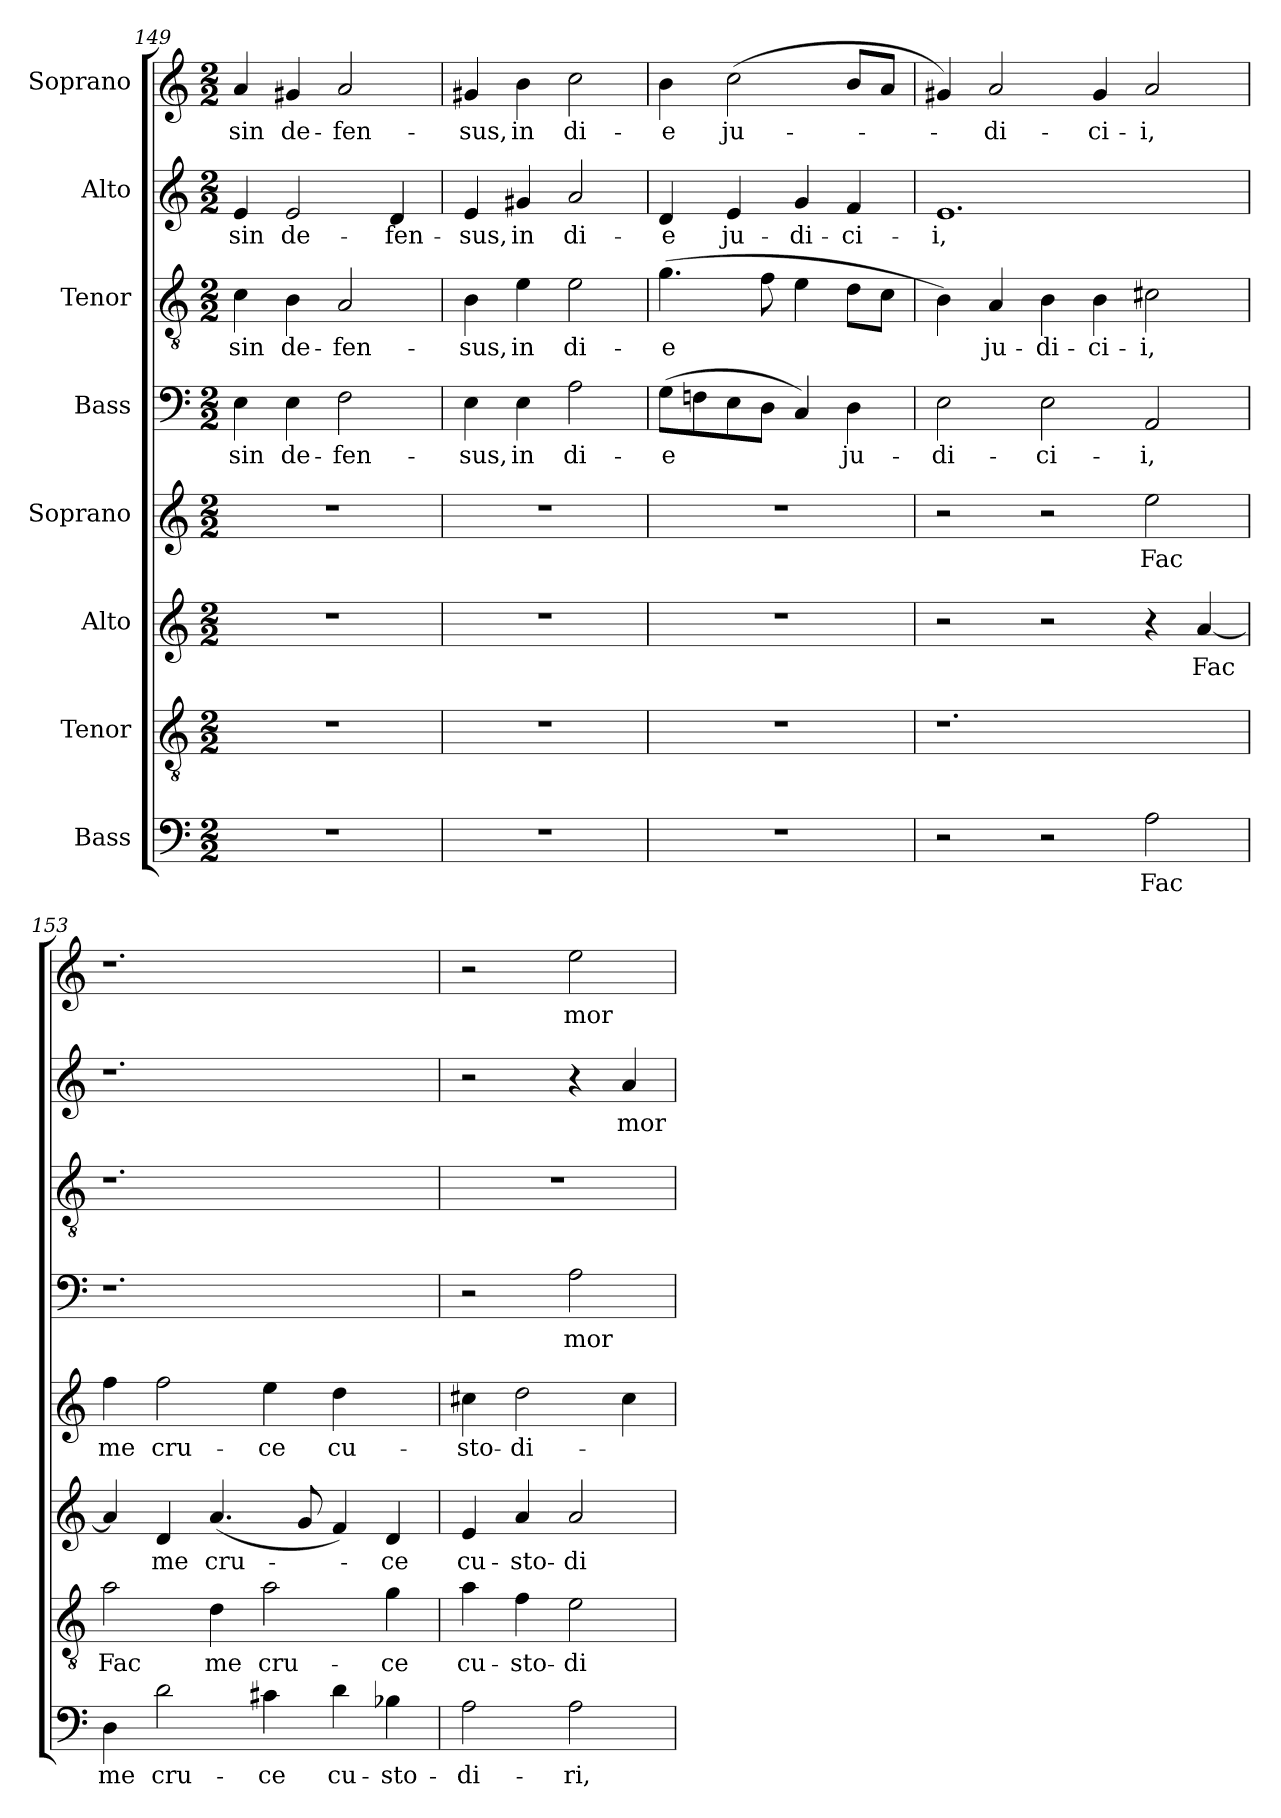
**kern	**text	**kern	**text	**kern	**text	**kern	**text	**kern	**text	**kern	**text	**kern	**text	**kern	**text
*part8	*part8	*part7	*part7	*part6	*part6	*part5	*part5	*part4	*part4	*part3	*part3	*part2	*part2	*part1	*part1
*staff8	*staff8	*staff7	*staff7	*staff6	*staff6	*staff5	*staff5	*staff4	*staff4	*staff3	*staff3	*staff2	*staff2	*staff1	*staff1
*I"Bass	*	*I"Tenor	*	*I"Alto	*	*I"Soprano	*	*I"Bass	*	*I"Tenor	*	*I"Alto	*	*I"Soprano	*
*clefF4	*	*clefGv2	*	*clefG2	*	*clefG2	*	*clefF4	*	*clefGv2	*	*clefG2	*	*clefG2	*
*k[]	*	*k[]	*	*k[]	*	*k[]	*	*k[]	*	*k[]	*	*k[]	*	*k[]	*
*C:	*	*C:	*	*C:	*	*C:	*	*C:	*	*C:	*	*C:	*	*C:	*
*M2/2	*	*M2/2	*	*M2/2	*	*M2/2	*	*M2/2	*	*M2/2	*	*M2/2	*	*M2/2	*
=149	=149	=149	=149	=149	=149	=149	=149	=149	=149	=149	=149	=149	=149	=149	=149
1r	.	1r	.	1r	.	1r	.	4E\	sin	4c\	sin	4e/	sin	4a/	sin
.	.	.	.	.	.	.	.	4E\	de-	4B\	de-	2e/	de-	4g#X/	de-
.	.	.	.	.	.	.	.	2F\	-fen-	2A/	-fen-	.	.	2a/	-fen-
.	.	.	.	.	.	.	.	.	.	.	.	4d/	-fen-	.	.
=150	=150	=150	=150	=150	=150	=150	=150	=150	=150	=150	=150	=150	=150	=150	=150
1r	.	1r	.	1r	.	1r	.	4E\	-sus,	4B\	-sus,	4e/	-sus,	4g#X/	-sus,
.	.	.	.	.	.	.	.	4E\	in	4e\	in	4g#X/	in	4b\	in
.	.	.	.	.	.	.	.	2A\	di-	2e\	di-	2a/	di-	2cc\	di-
=151	=151	=151	=151	=151	=151	=151	=151	=151	=151	=151	=151	=151	=151	=151	=151
1r	.	1r	.	1r	.	1r	.	(8G\L	-e	(4.g\	-e	4d/	-e	4b\	-e
.	.	.	.	.	.	.	.	8Fn\	.	.	.	.	.	.	.
.	.	.	.	.	.	.	.	8E\	.	.	.	4e/	ju-	(2cc\	ju-
.	.	.	.	.	.	.	.	8D\J	.	8f\	.	.	.	.	.
.	.	.	.	.	.	.	.	4C/)	.	4e\	.	4g/	-di-	.	.
.	.	.	.	.	.	.	.	4D\	ju-	8d\L	.	4f/	-ci-	8b/L	.
.	.	.	.	.	.	.	.	.	.	8c\J	.	.	.	8a/J	.
=152	=152	=152	=152	=152	=152	=152	=152	=152	=152	=152	=152	=152	=152	=152	=152
2r	.	1.r	.	2r	.	2r	.	2E\	-di-	4B\)	.	1.e	-i,	4g#X/)	.
.	.	.	.	.	.	.	.	.	.	4A/	ju-	.	.	2a/	-di-
2r	.	.	.	2r	.	2r	.	2E\	-ci-	4B\	-di-	.	.	.	.
.	.	.	.	.	.	.	.	.	.	4B\	-ci-	.	.	4g#/	-ci-
2A\	Fac	.	.	4r	.	2ee\	Fac	2AA/	-i,	2c#X\	-i,	.	.	2a/	-i,
.	.	.	.	[4a/	Fac	.	.	.	.	.	.	.	.	.	.
=153	=153	=153	=153	=153	=153	=153	=153	=153	=153	=153	=153	=153	=153	=153	=153
4D\	me	2a\	Fac	4a/]	.	4ff\	me	1.r	.	1.r	.	1.r	.	1.r	.
2d\	cru-	.	.	4d/	me	2ff\	cru-	.	.	.	.	.	.	.	.
.	.	4d\	me	(4.a/	cru-	.	.	.	.	.	.	.	.	.	.
4c#X\	-ce	2a\	cru-	.	.	4ee\	-ce	.	.	.	.	.	.	.	.
.	.	.	.	8g/	.	.	.	.	.	.	.	.	.	.	.
4d\	cu-	.	.	4f/)	.	4dd\	cu-	.	.	.	.	.	.	.	.
4B-X\	-sto-	4g\	-ce	4d/	-ce	4ryy	.	.	.	.	.	.	.	.	.
!!LO:LB:g=z
=154	=154	=154	=154	=154	=154	=154	=154	=154	=154	=154	=154	=154	=154	=154	=154
2A\	-di-	4a\	cu-	4e/	cu-	4cc#X\	-sto-	2r	.	1r	.	2r	.	2r	.
.	.	4f\	-sto-	4a/	-sto-	2dd\	-di-	.	.	.	.	.	.	.	.
2A\	-ri,	2e\	-di-	2a/	-di-	.	.	2A\	mor-	.	.	4r	.	2ee\	mor-
.	.	.	.	.	.	4cc#\	.	.	.	.	.	4a/	mor-	.	.
=	=	=	=	=	=	=	=	=	=	=	=	=	=	=	=
*-	*-	*-	*-	*-	*-	*-	*-	*-	*-	*-	*-	*-	*-	*-	*-
